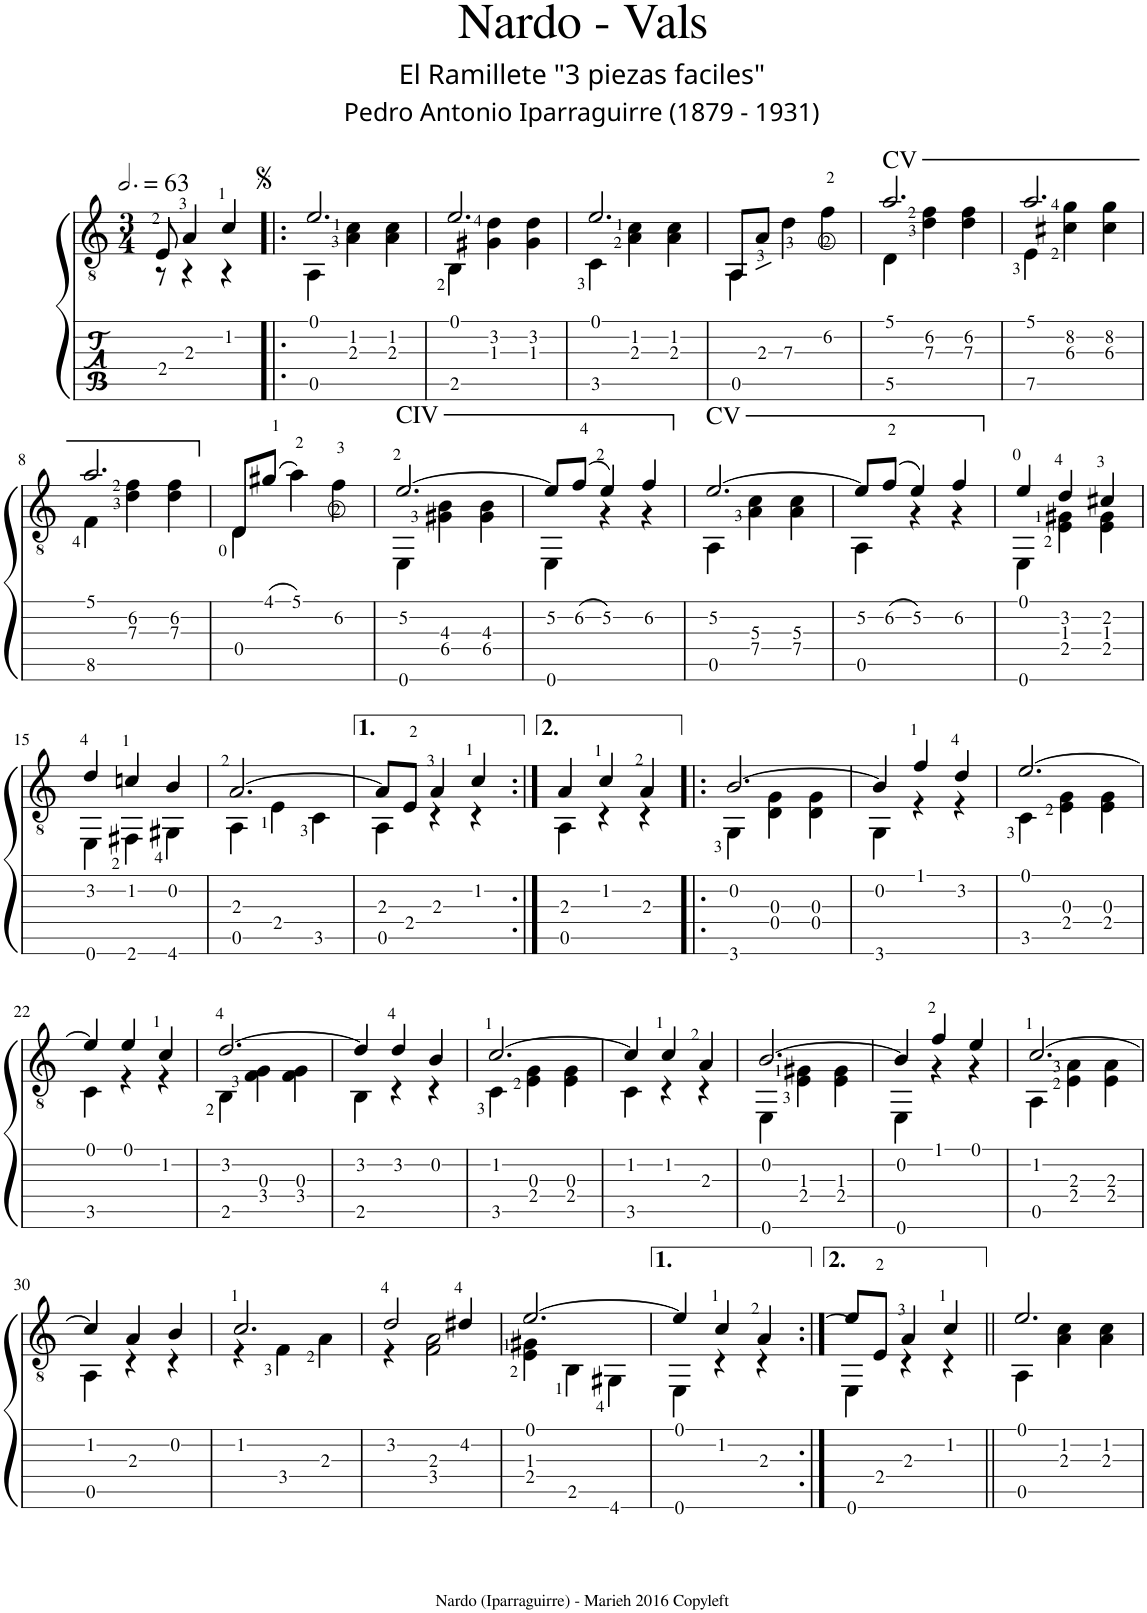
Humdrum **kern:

**kern	**kern
*part2	*part1
*staff2	*staff1
*I"Guitare classique [Tablature]	*I"Guitare classique
*stria6	*
*	*clefGv2
*k[]	*k[]
*M3/4	*M3/4
*MM189	*MM189
=1	=1
*^	*^
8E	8r	8E/	8r
4A	4r	4A/	4r
4c	4r	4c/	4r
=2!|:	=2!|:	=2!|:	=2!|:
2.e	4AA	2.e/	4AA\
.	4A 4c	.	4A\ 4c\
.	4A 4c	.	4A\ 4c\
=3	=3	=3	=3
2.e	4BB	2.e/	4BB\
.	4G#X 4d	.	4G#X\ 4d\
.	4G# 4d	.	4G#\ 4d\
=4	=4	=4	=4
2.e	4C	2.e/	4C\
.	4A 4c	.	4A\ 4c\
.	4A 4c	.	4A\ 4c\
=5	=5	=5	=5
8AAL	4r	8AA/L	4AA\
8AJ	.	8A/J	.
4d	2ryy	4d\	2ryy
4f	.	4f\	.
=6	=6	=6	=6
!	!	!LO:TX:a:t=CV	!
2.a	4D	2.a/	4D\
.	4d 4f	.	4d\ 4f\
.	4d 4f	.	4d\ 4f\
=7	=7	=7	=7
2.a	4E	2.a/	4E\
.	4c#X 4g	.	4c#X\ 4g\
.	4c# 4g	.	4c#\ 4g\
!!LO:LB:g=z	!!
=8	=8	=8	=8
2.a	4F	2.a/	4F\
.	4d 4f	.	4d\ 4f\
.	4d 4f	.	4d\ 4f\
=9	=9	=9	=9
8DL	4r	8D/L	4D\
(8g#XJ	.	(8g#X/J	.
4a)	2ryy	4a\)	2ryy
4f	.	4f\	.
=10	=10	=10	=10
!	!	!LO:TX:a:t=CIV	!
[2.e	4EE	[2.e/	4EE\
.	4G#X 4B	.	4G#X\ 4B\
.	4G# 4B	.	4G#\ 4B\
=11	=11	=11	=11
8eL]	4EE	8e/L]	4EE\
(8fJ	.	(8f/J	.
4e)	4r	4e/)	4r
4f	4r	4f/	4r
=12	=12	=12	=12
!	!	!LO:TX:a:t=CV	!
[2.e	4AA	[2.e/	4AA\
.	4A 4c	.	4A\ 4c\
.	4A 4c	.	4A\ 4c\
=13	=13	=13	=13
8eL]	4AA	8e/L]	4AA\
(8fJ	.	(8f/J	.
4e)	4r	4e/)	4r
4f	4r	4f/	4r
=14	=14	=14	=14
4e	4EE	4e/	4EE\
4d	4E 4G#X	4d/	4E\ 4G#X\
4c#X	4E 4G#	4c#X/	4E\ 4G#\
!!LO:LB:g=z	!!
=15	=15	=15	=15
4d	4EE	4d/	4EE\
4cn	4FF#X	4cn/	4FF#X\
4B	4GG#X	4B/	4GG#X\
=16	=16	=16	=16
[2.A	4AA	[2.A/	4AA\
.	4E	.	4E\
.	4C	.	4C\
=17	=17	=17	=17
8AL]	4AA	8A/L]	4AA\
8EJ	.	8E/J	.
4A	4r	4A/	4r
4c	4r	4c/	4r
=18:|!	=18:|!	=18:|!	=18:|!
4A	4AA	4A/	4AA\
4c	4r	4c/	4r
4A	4r	4A/	4r
=19!|:	=19!|:	=19!|:	=19!|:
[2.B	4GG	[2.B/	4GG\
.	4D 4G	.	4D\ 4G\
.	4D 4G	.	4D\ 4G\
=20	=20	=20	=20
4B]	4GG	4B/]	4GG\
4f	4r	4f/	4r
4d	4r	4d/	4r
=21	=21	=21	=21
[2.e	4C	[2.e/	4C\
.	4E 4G	.	4E\ 4G\
.	4E 4G	.	4E\ 4G\
!!LO:LB:g=z	!!
=22	=22	=22	=22
4e]	4C	4e/]	4C\
4e	4r	4e/	4r
4c	4r	4c/	4r
=23	=23	=23	=23
[2.d	4BB	[2.d/	4BB\
.	4F 4G	.	4F\ 4G\
.	4F 4G	.	4F\ 4G\
=24	=24	=24	=24
4d]	4BB	4d/]	4BB\
4d	4r	4d/	4r
4B	4r	4B/	4r
=25	=25	=25	=25
[2.c	4C	[2.c/	4C\
.	4E 4G	.	4E\ 4G\
.	4E 4G	.	4E\ 4G\
=26	=26	=26	=26
4c]	4C	4c/]	4C\
4c	4r	4c/	4r
4A	4r	4A/	4r
=27	=27	=27	=27
[2.B	4EE	[2.B/	4EE\
.	4E 4G#X	.	4E\ 4G#X\
.	4E 4G#	.	4E\ 4G#\
=28	=28	=28	=28
4B]	4EE	4B/]	4EE\
4f	4r	4f/	4r
4e	4r	4e/	4r
=29	=29	=29	=29
[2.c	4AA	[2.c/	4AA\
.	4E 4A	.	4E\ 4A\
.	4E 4A	.	4E\ 4A\
!!LO:LB:g=z	!!
=30	=30	=30	=30
4c]	4AA	4c/]	4AA\
4A	4r	4A/	4r
4B	4r	4B/	4r
=31	=31	=31	=31
2.c	4r	2.c/	4r
.	4F	.	4F\
.	4A	.	4A\
=32	=32	=32	=32
2d	4r	2d/	4r
.	2F 2A	.	2F\ 2A\
4d#X	.	4d#X/	.
=33	=33	=33	=33
[2.e	4E 4G#X	[2.e/	4E\ 4G#X\
.	4BB	.	4BB\
.	4GG#X	.	4GG#X\
=34	=34	=34	=34
4e]	4EE	4e/]	4EE\
4c	4r	4c/	4r
4A	4r	4A/	4r
=35:|!	=35:|!	=35:|!	=35:|!
(8eL	4EE	(8e/L	4EE\
8EJ)	.	8E/J)	.
4A	4r	4A/	4r
4c	4r	4c/	4r
=36||	=36||	=36||	=36||
2.e	4AA	2.e/	4AA\
.	4A 4c	.	4A\ 4c\
.	4A 4c	.	4A\ 4c\
*v	*v	*	*
*	*v	*v
=	=
*-	*-
